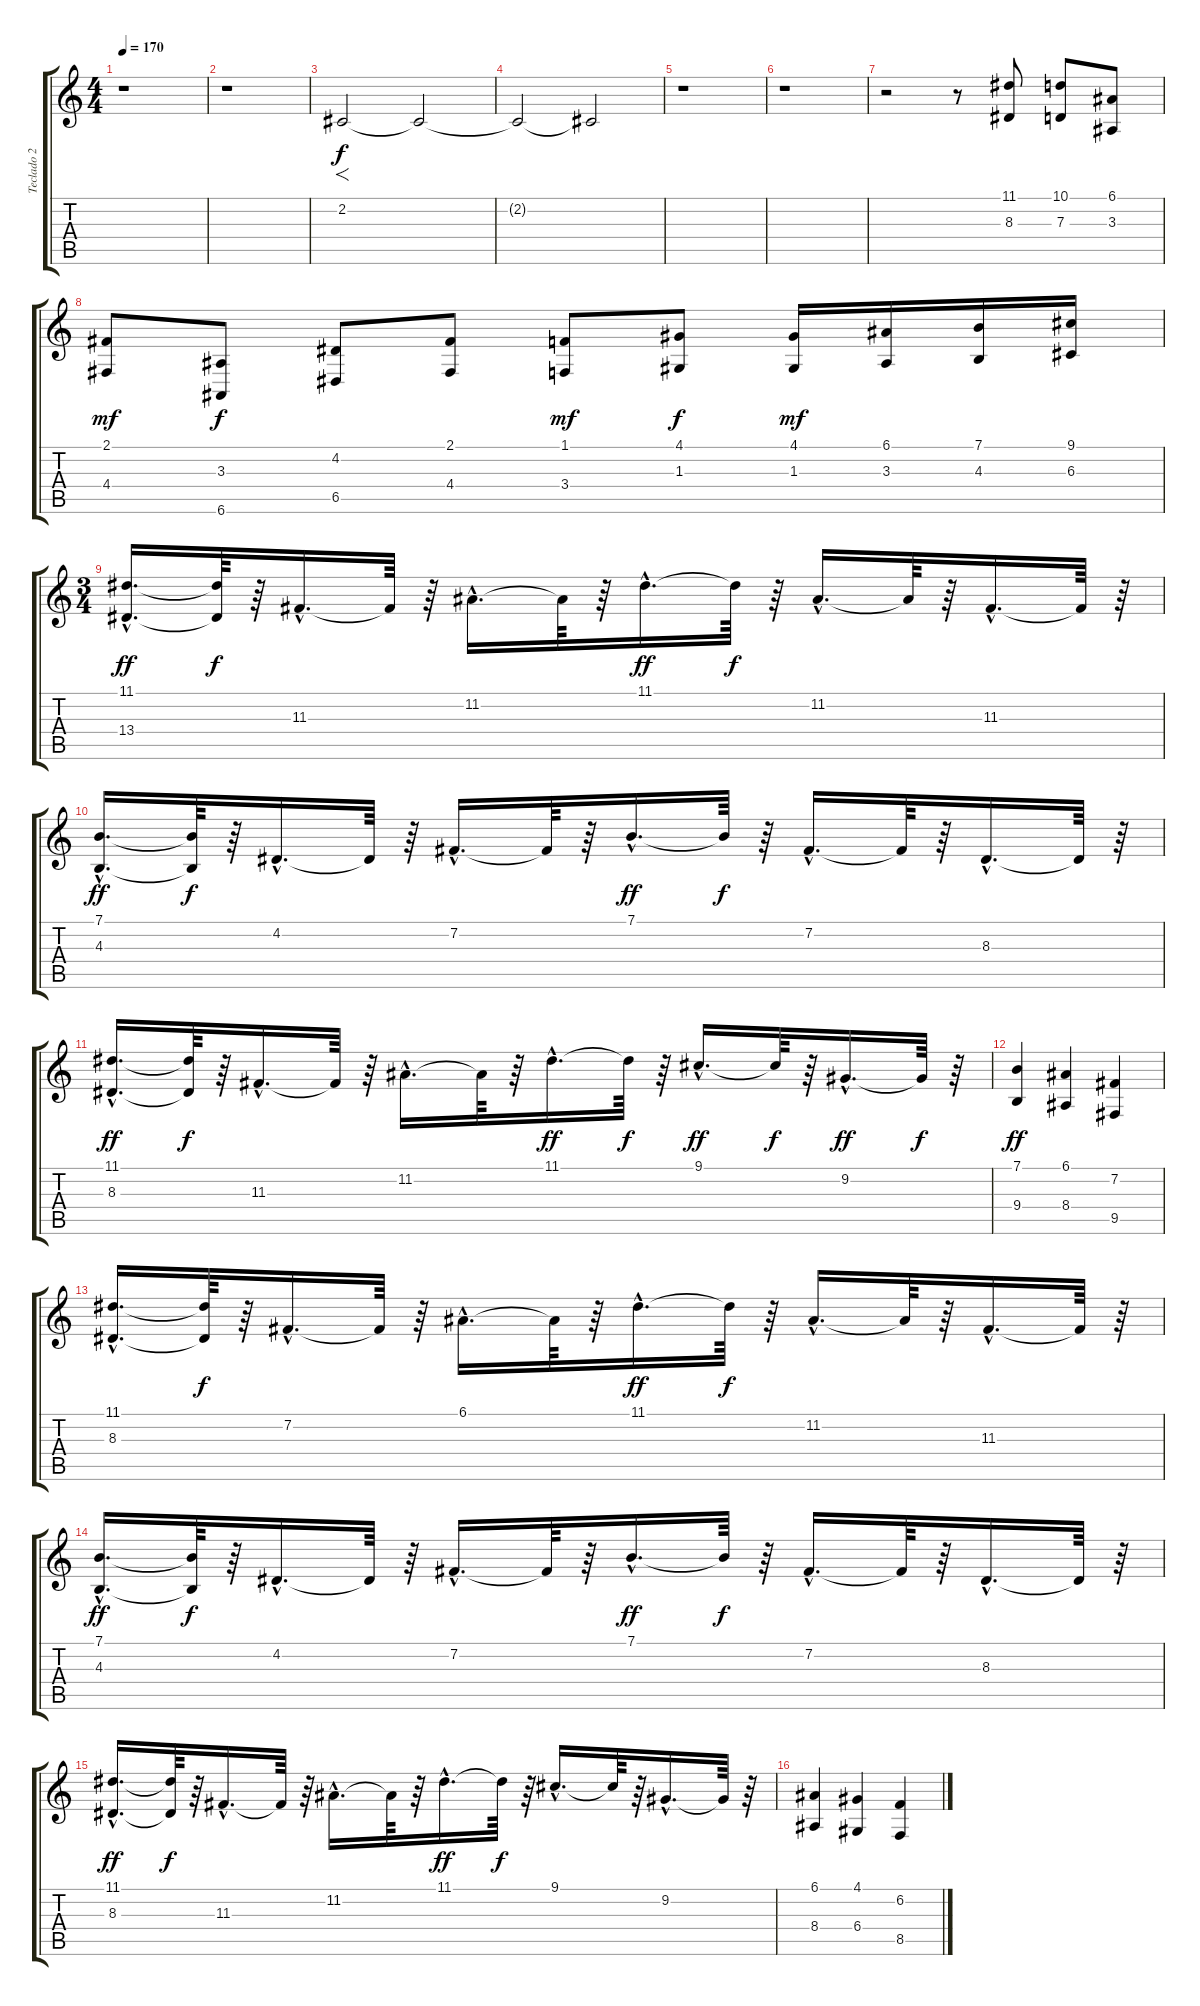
\track ("Teclado 2" "Teclado 2") {instrument stringensemble1}
\staff {score tabs}
\tuning (E4 B3 G3 D3 A2 E2) {hide}
\ts (4 4)
\tempo 170
\clef g2
\ks c
r.1{dy f} |
r.1 |
2.2.2{f volume 12} 2.2{t}.2 |
2.2{t}.2 2.2{t}.2 |
r.1 |
r.1 |
r.2 r.8 (11.1 8.3).8{volume 14} (10.1 7.3).8 (6.1 3.3).8 |
(2.1 4.4).8{dy mf} (3.3 6.6).8{dy f} (4.2 6.5).8 (2.1 4.4).8 (1.1 3.4).8{dy mf} (4.1 1.3).8{dy f} (4.1 1.3).16{dy mf} (6.1 3.3).16 (7.1 4.3).16 (9.1 6.3).16 |
\ts (3 4)
(11.1{hac} 13.4{hac}).16{d dy ff volume 12} (11.1{t} 13.4{t}).64{dy f} r.64 11.3{hac}.16{d} 11.3{t}.64 r.64 11.2{hac}.16{d} 11.2{t}.64 r.64 11.1{hac}.16{d dy ff} 11.1{t}.64{dy f} r.64 11.2{hac}.16{d} 11.2{t}.64 r.64 11.3{hac}.16{d} 11.3{t}.64 r.64 |
(7.1{hac} 4.3{hac}).16{d dy ff} (7.1{t} 4.3{t}).64{dy f} r.64 4.2{hac}.16{d} 4.2{t}.64 r.64 7.2{hac}.16{d} 7.2{t}.64 r.64 7.1{hac}.16{d dy ff} 7.1{t}.64{dy f} r.64 7.2{hac}.16{d} 7.2{t}.64 r.64 8.3{hac}.16{d} 8.3{t}.64 r.64 |
(11.1{hac} 8.3{hac}).16{d dy ff} (11.1{t} 8.3{t}).64{dy f} r.64 11.3{hac}.16{d} 11.3{t}.64 r.64 11.2{hac}.16{d} 11.2{t}.64 r.64 11.1{hac}.16{d dy ff} 11.1{t}.64{dy f} r.64 9.1{hac}.16{d dy ff} 9.1{t}.64{dy f} r.64 9.2{hac}.16{d dy ff} 9.2{t}.64{dy f} r.64 |
(7.1 9.4).4{dy ff} (6.1 8.4).4 (7.2 9.5).4 |
(11.1{hac} 8.3{hac}).16{d} (11.1{t} 8.3{t}).64{dy f} r.64 7.2{hac}.16{d} 7.2{t}.64 r.64 6.1{hac}.16{d} 6.1{t}.64 r.64 11.1{hac}.16{d dy ff} 11.1{t}.64{dy f} r.64 11.2{hac}.16{d} 11.2{t}.64 r.64 11.3{hac}.16{d} 11.3{t}.64 r.64 |
(7.1{hac} 4.3{hac}).16{d dy ff} (7.1{t} 4.3{t}).64{dy f} r.64 4.2{hac}.16{d} 4.2{t}.64 r.64 7.2{hac}.16{d} 7.2{t}.64 r.64 7.1{hac}.16{d dy ff} 7.1{t}.64{dy f} r.64 7.2{hac}.16{d} 7.2{t}.64 r.64 8.3{hac}.16{d} 8.3{t}.64 r.64 |
(11.1{hac} 8.3{hac}).16{d dy ff} (11.1{t} 8.3{t}).64{dy f} r.64 11.3{hac}.16{d} 11.3{t}.64 r.64 11.2{hac}.16{d} 11.2{t}.64 r.64 11.1{hac}.16{d dy ff} 11.1{t}.64{dy f} r.64 9.1{hac}.16{d} 9.1{t}.64 r.64 9.2{hac}.16{d} 9.2{t}.64 r.64 |
(6.1 8.4).4 (4.1 6.4).4 (6.2 8.5).4
